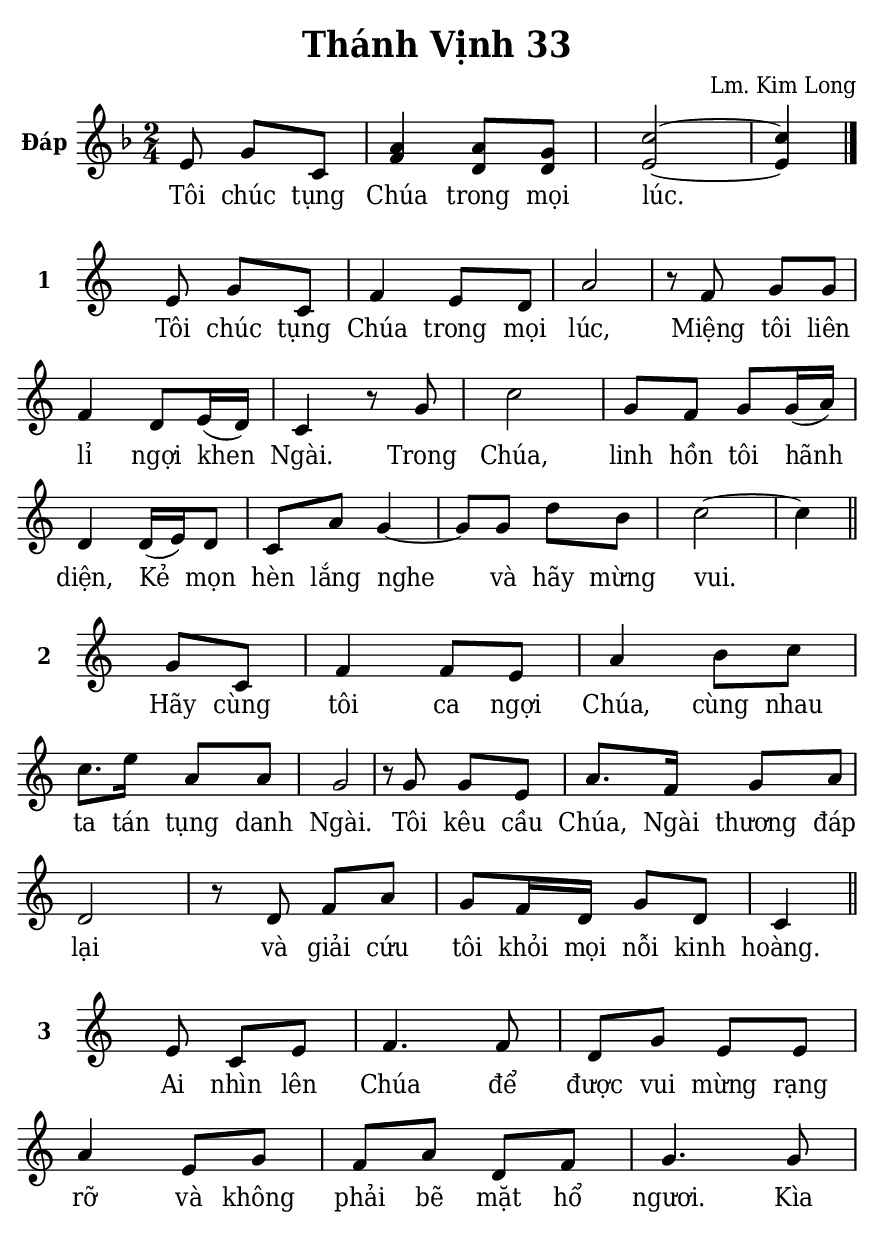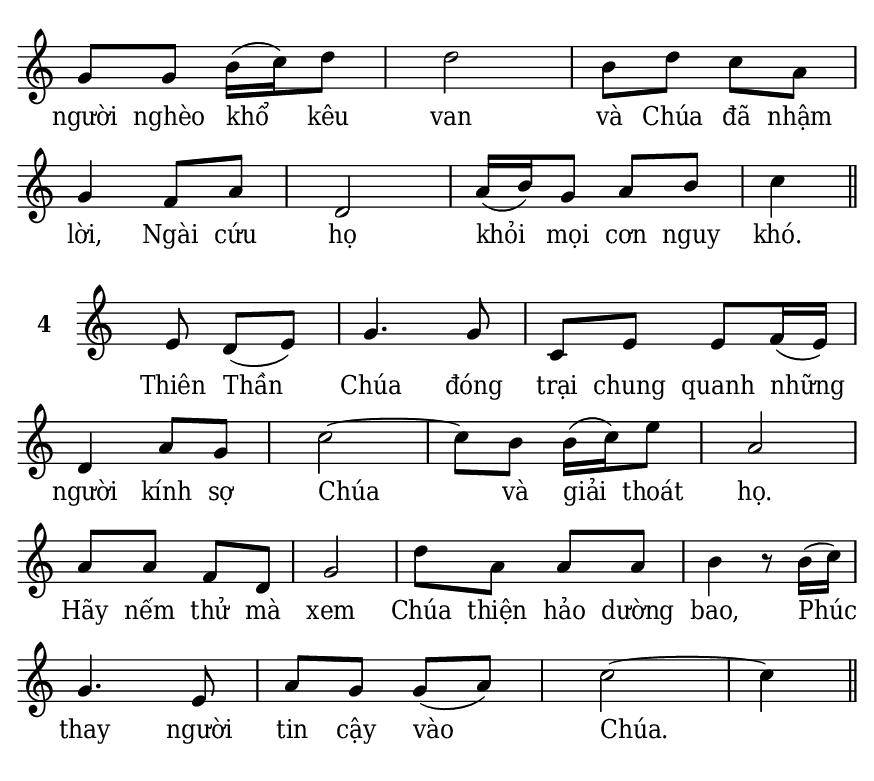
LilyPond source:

% Cài đặt chung
\version "2.22.1"
\include "english.ly"

\header {
  title = "Thánh Vịnh 33"
  composer = "Lm. Kim Long"
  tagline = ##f
}

% Nhạc
nhacMauMot = \relative c' {
  \key f \major
  \time 2/4
  \partial 4. e8 g c, |
  <<
    {
      a'4 a8 g |
      c2 ~ |
      c4 \bar "|."
    }
    {
      f,4 d8 d |
      e2 ~ |
      e4
    }
  >>
}

nhacMauHai = \relative c' {
  \key c \major
  \time 2/4
  \partial 4. e8 g c, |
  f4 e8 d |
  a'2 r8 f g g |
  f4 d8 e16 (d) |
  c4 r8 g' |
  c2 |
  g8 f g g16 (a) |
  d,4 d16 (e) d8 |
  c a' g4 ~ |
  g8 g d' b |
  c2 ~ |
  c4 \bar "||"
}

nhacMauBa = \relative c'' {
  \key c \major
  \time 2/4
  \partial 4 g8 c, |
  f4 f8 e |
  a4 b8 c |
  c8. e16 a,8 a |
  g2 |
  r8 g g e |
  a8. f16 g8 a |
  d,2 |
  r8 d f a |
  g f16 d g8 d |
  c4 \bar "||"
}

nhacMauBon = \relative c' {
  \key c \major
  \time 2/4
  \partial 4. e8 c e |
  f4. f8 |
  d g e e |
  a4 e8 g |
  f a d, f |
  g4. g8 |
  g g b16 (c) d8 |
  d2 |
  b8 d c a |
  g4 f8 a |
  d,2 |
  a'16 (b) g8 a b |
  c4 \bar "||"
}

nhacMauNam = \relative c' {
  \key c \major
  \time 2/4
  \partial 4. e8 d (e) |
  g4. g8 |
  c, e e f16 (e) |
  d4 a'8 g |
  c2 ~ |
  c8 b b16 (c) e8 |
  a,2 |
  a8 a f d |
  g2 |
  d'8 a a a |
  b4 r8 b16 (c) |
  g4. e8 |
  a g g (a) |
  c2 ~ |
  c4 \bar "||"
}

% Lời
loiMauMot = \lyricmode {
  Tôi chúc tụng Chúa trong mọi lúc.
}

loiMauHai = \lyricmode {
  Tôi chúc tụng Chúa trong mọi lúc,
  Miệng tôi liên lỉ ngợi khen Ngài.
  Trong Chúa, linh hồn tôi hãnh diện,
  Kẻ mọn hèn lắng nghe và hãy mừng vui.
}

loiMauBa = \lyricmode {
  Hãy cùng tôi ca ngợi Chúa,
  cùng nhau ta tán tụng danh Ngài.
  Tôi kêu cầu Chúa, Ngài thương đáp lại
  và giải cứu tôi khỏi mọi nỗi kinh hoàng.
}

loiMauBon = \lyricmode {
  Ai nhìn lên Chúa để được vui mừng rạng rỡ
  và không phải bẽ mặt hổ ngươi.
  Kìa người nghèo khổ kêu van và Chúa đã nhậm lời,
  Ngài cứu họ khỏi mọi cơn nguy khó.
}

loiMauNam = \lyricmode {
  Thiên Thần Chúa đóng trại chung quanh những người
  kính sợ Chúa và giải thoát họ.
  Hãy nếm thử mà xem Chúa thiện hảo dường bao,
  Phúc thay người tin cậy vào Chúa.
}

% Dàn trang
\paper {
  #(set-paper-size "a5")
  top-margin = 3\mm
  bottom-margin = 3\mm
  left-margin = 3\mm
  right-margin = 3\mm
  indent = #0
  #(define fonts
	 (make-pango-font-tree "Deja Vu Serif Condensed"
	 		       "Deja Vu Serif Condensed"
			       "Deja Vu Serif Condensed"
			       (/ 20 20)))
  print-page-number = ##f
}

\score {
  <<
    \new Staff \with {
      instrumentName = \markup { \bold "Đáp" }} <<
        \clef treble
        \new Voice = beSop {
          \nhacMauMot
        }
      \new Lyrics \lyricsto beSop \loiMauMot
    >>
  >>
  \layout {
    indent = 10
    \override Lyrics.LyricSpace.minimum-distance = #1.5
    \override Score.BarNumber.break-visibility = ##(#f #f #f)
    \override Score.SpacingSpanner.uniform-stretching = ##t
    ragged-last = ##f
  }
}

\score {
  <<
    \new Staff \with {
      instrumentName = \markup { \bold "1" }} <<
        \clef treble
        \new Voice = beSop {
          \nhacMauHai
        }
      \new Lyrics \lyricsto beSop \loiMauHai
    >>
  >>
  \layout {
    indent = 10
    \override Staff.TimeSignature.transparent = ##t
    \override Lyrics.LyricSpace.minimum-distance = #1.5
    \override Score.BarNumber.break-visibility = ##(#f #f #f)
    \override Score.SpacingSpanner.uniform-stretching = ##t
    ragged-last = ##f
  }
}

\score {
  <<
    \new Staff \with {
      instrumentName = \markup { \bold "2" }} <<
        \clef treble
        \new Voice = beSop {
          \nhacMauBa
        }
      \new Lyrics \lyricsto beSop \loiMauBa
    >>
  >>
  \layout {
    indent = 10
    \override Staff.TimeSignature.transparent = ##t
    \override Lyrics.LyricSpace.minimum-distance = #1.5
    \override Score.BarNumber.break-visibility = ##(#f #f #f)
    \override Score.SpacingSpanner.uniform-stretching = ##t
    ragged-last = ##f
  }
}

\score {
  <<
    \new Staff \with {
      instrumentName = \markup { \bold "3" }} <<
        \clef treble
        \new Voice = beSop {
          \nhacMauBon
        }
      \new Lyrics \lyricsto beSop \loiMauBon
    >>
  >>
  \layout {
    indent = 10
    \override Staff.TimeSignature.transparent = ##t
    \override Lyrics.LyricSpace.minimum-distance = #1.5
    \override Score.BarNumber.break-visibility = ##(#f #f #f)
    \override Score.SpacingSpanner.uniform-stretching = ##t
    ragged-last = ##f
  }
}


\score {
  <<
    \new Staff \with {
      instrumentName = \markup { \bold "4" }} <<
        \clef treble
        \new Voice = beSop {
          \nhacMauNam
        }
      \new Lyrics \lyricsto beSop \loiMauNam
    >>
  >>
  \layout {
    indent = 10
    \override Staff.TimeSignature.transparent = ##t
    \override Lyrics.LyricSpace.minimum-distance = #1.5
    \override Score.BarNumber.break-visibility = ##(#f #f #f)
    \override Score.SpacingSpanner.uniform-stretching = ##t
    ragged-last = ##f
  }
}
